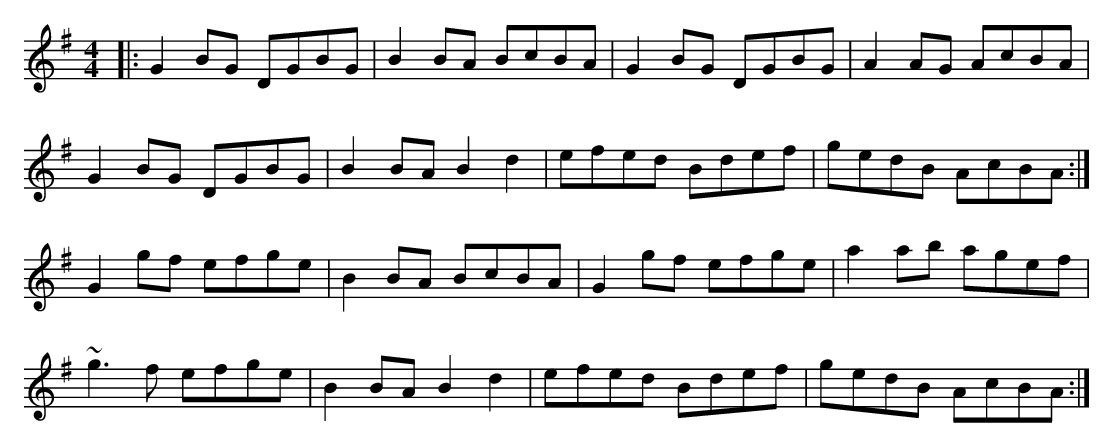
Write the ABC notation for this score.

X:1
M:4/4
K:G
|:G2BG DGBG|B2BA BcBA|G2BG DGBG|A2AG AcBA|
G2BG DGBG|B2BA B2d2|efed Bdef|gedB AcBA:|
G2gf efge|B2BA BcBA|G2gf efge|a2ab agef|
~g3f efge|B2BA B2d2|efed Bdef|gedB AcBA:|
